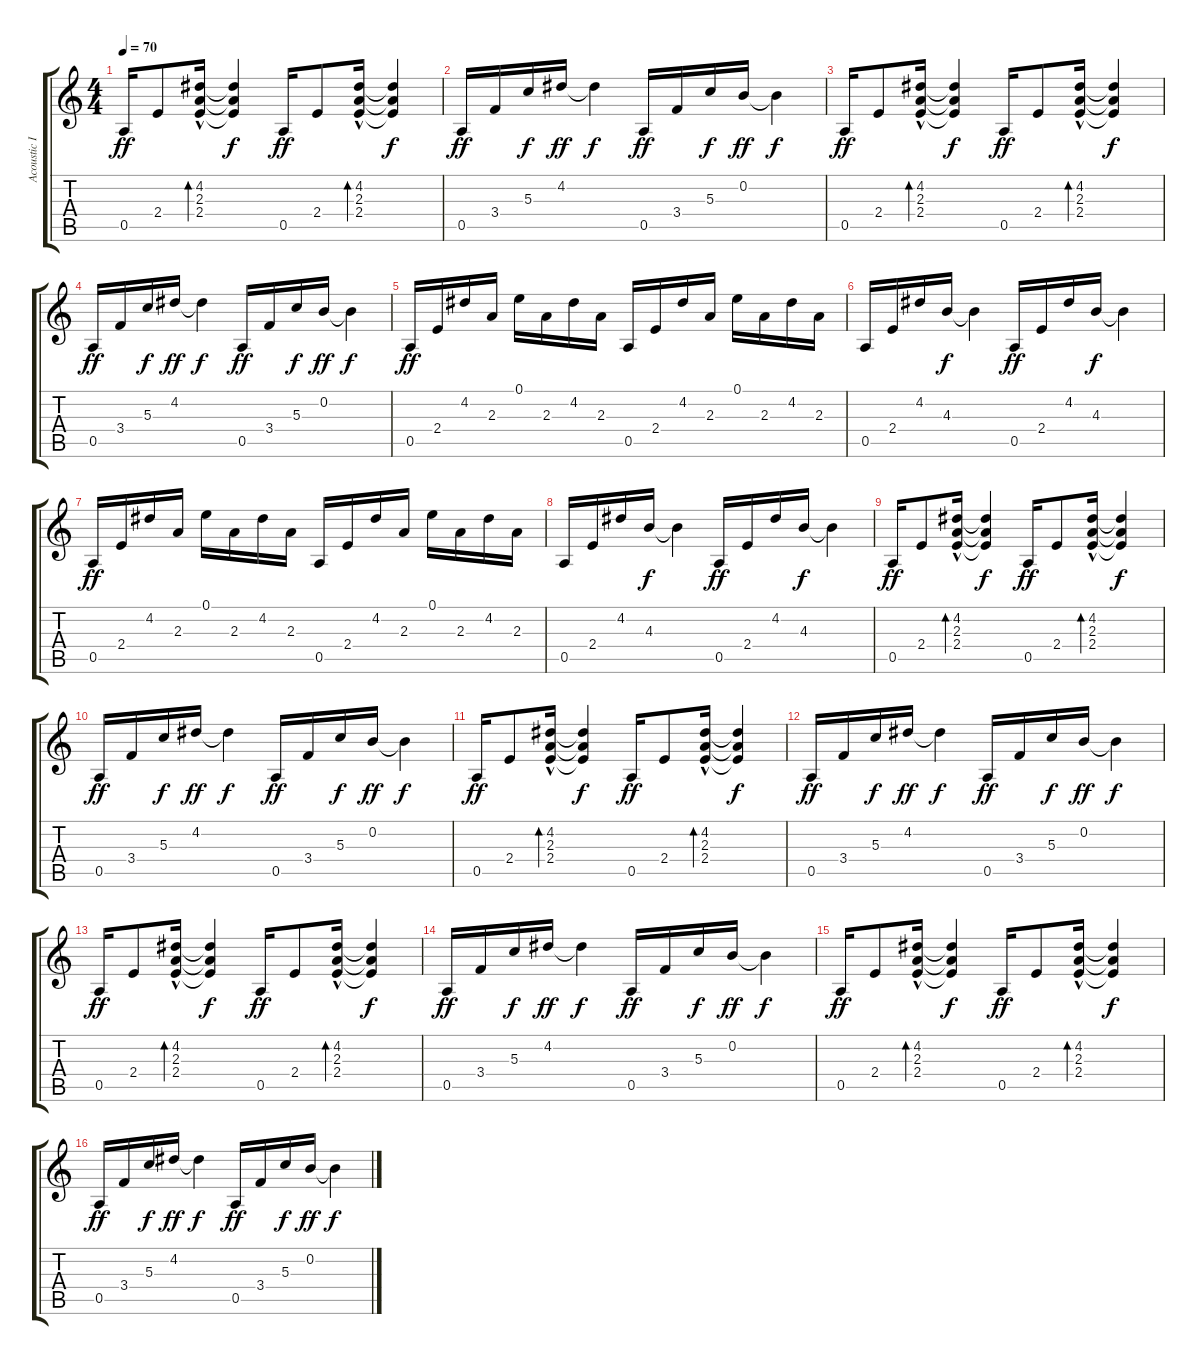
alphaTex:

\track ("Acoustic I" "Acoustic I") {instrument acousticguitarsteel}
\staff {score tabs}
\tuning (E4 B3 G3 D3 A2 E2) {hide}
\ts (4 4)
\tempo 70
\clef g2
\ks c
0.5.16{dy ff} 2.4.8 (4.2 2.3 2.4{hac}).16{bd 240} (4.2{t} 2.3{t} 2.4{t}).4{dy f} 0.5.16{dy ff} 2.4.8 (4.2 2.3 2.4{hac}).16{bd 240} (4.2{t} 2.3{t} 2.4{t}).4{dy f} |
0.5.16{dy ff} 3.4.16 5.3.16{dy f} 4.2.16{dy ff} 4.2{t}.4{dy f} 0.5.16{dy ff} 3.4.16 5.3.16{dy f} 0.2.16{dy ff} 0.2{t}.4{dy f} |
0.5.16{dy ff} 2.4.8 (4.2 2.3 2.4{hac}).16{bd 240} (4.2{t} 2.3{t} 2.4{t}).4{dy f} 0.5.16{dy ff} 2.4.8 (4.2 2.3 2.4{hac}).16{bd 240} (4.2{t} 2.3{t} 2.4{t}).4{dy f} |
0.5.16{dy ff} 3.4.16 5.3.16{dy f} 4.2.16{dy ff} 4.2{t}.4{dy f} 0.5.16{dy ff} 3.4.16 5.3.16{dy f} 0.2.16{dy ff} 0.2{t}.4{dy f} |
0.5.16{dy ff} 2.4.16 4.2.16 2.3.16 0.1.16 2.3.16 4.2.16 2.3.16 0.5.16 2.4.16 4.2.16 2.3.16 0.1.16 2.3.16 4.2.16 2.3.16 |
0.5.16 2.4.16 4.2.16 4.3.16{dy f} 4.3{t}.4 0.5.16{dy ff} 2.4.16 4.2.16 4.3.16{dy f} 4.3{t}.4 |
0.5.16{dy ff} 2.4.16 4.2.16 2.3.16 0.1.16 2.3.16 4.2.16 2.3.16 0.5.16 2.4.16 4.2.16 2.3.16 0.1.16 2.3.16 4.2.16 2.3.16 |
0.5.16 2.4.16 4.2.16 4.3.16{dy f} 4.3{t}.4 0.5.16{dy ff} 2.4.16 4.2.16 4.3.16{dy f} 4.3{t}.4 |
0.5.16{dy ff} 2.4.8 (4.2 2.3 2.4{hac}).16{bd 240} (4.2{t} 2.3{t} 2.4{t}).4{dy f} 0.5.16{dy ff} 2.4.8 (4.2 2.3 2.4{hac}).16{bd 240} (4.2{t} 2.3{t} 2.4{t}).4{dy f} |
0.5.16{dy ff} 3.4.16 5.3.16{dy f} 4.2.16{dy ff} 4.2{t}.4{dy f} 0.5.16{dy ff} 3.4.16 5.3.16{dy f} 0.2.16{dy ff} 0.2{t}.4{dy f} |
0.5.16{dy ff} 2.4.8 (4.2 2.3 2.4{hac}).16{bd 240} (4.2{t} 2.3{t} 2.4{t}).4{dy f} 0.5.16{dy ff} 2.4.8 (4.2 2.3 2.4{hac}).16{bd 240} (4.2{t} 2.3{t} 2.4{t}).4{dy f} |
0.5.16{dy ff} 3.4.16 5.3.16{dy f} 4.2.16{dy ff} 4.2{t}.4{dy f} 0.5.16{dy ff} 3.4.16 5.3.16{dy f} 0.2.16{dy ff} 0.2{t}.4{dy f} |
0.5.16{dy ff} 2.4.8 (4.2 2.3 2.4{hac}).16{bd 240} (4.2{t} 2.3{t} 2.4{t}).4{dy f} 0.5.16{dy ff} 2.4.8 (4.2 2.3 2.4{hac}).16{bd 240} (4.2{t} 2.3{t} 2.4{t}).4{dy f} |
0.5.16{dy ff} 3.4.16 5.3.16{dy f} 4.2.16{dy ff} 4.2{t}.4{dy f} 0.5.16{dy ff} 3.4.16 5.3.16{dy f} 0.2.16{dy ff} 0.2{t}.4{dy f} |
0.5.16{dy ff} 2.4.8 (4.2 2.3 2.4{hac}).16{bd 240} (4.2{t} 2.3{t} 2.4{t}).4{dy f} 0.5.16{dy ff} 2.4.8 (4.2 2.3 2.4{hac}).16{bd 240} (4.2{t} 2.3{t} 2.4{t}).4{dy f} |
0.5.16{dy ff} 3.4.16 5.3.16{dy f} 4.2.16{dy ff} 4.2{t}.4{dy f} 0.5.16{dy ff} 3.4.16 5.3.16{dy f} 0.2.16{dy ff} 0.2{t}.4{dy f}
